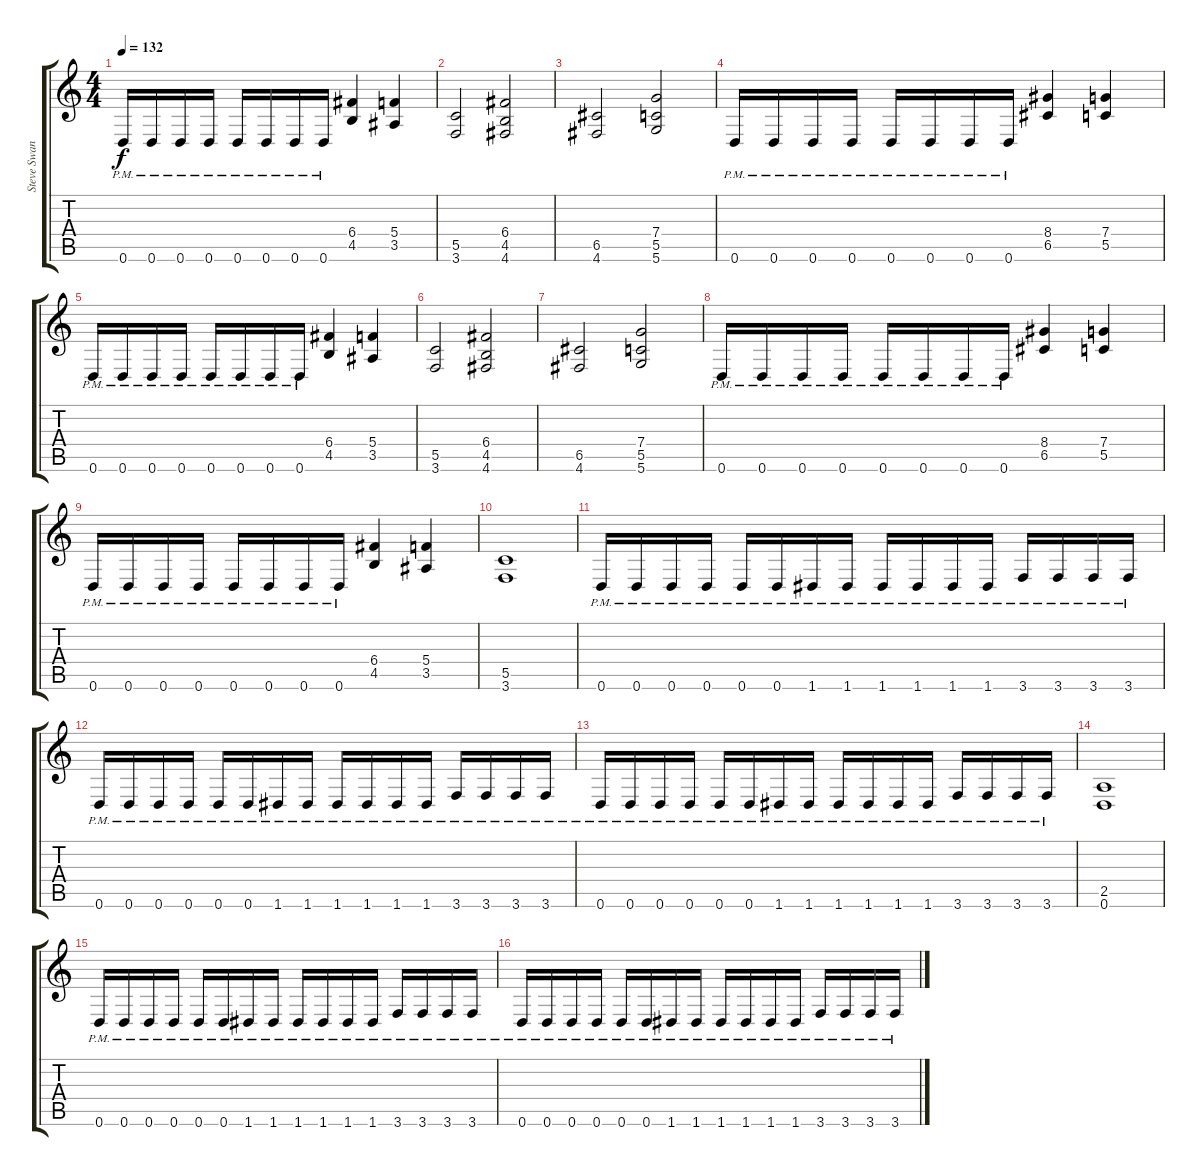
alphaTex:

\track ("Steve Swanson (Rythm Guitar+Solo)" "Steve Swan") {instrument overdrivenguitar}
\staff {score tabs}
\tuning (D4 A3 F3 C3 G2 D2) {hide}
\ts (4 4)
\tempo 132
\clef g2
\ks c
0.6{pm}.16{dy f} 0.6{pm}.16 0.6{pm}.16 0.6{pm}.16 0.6{pm}.16 0.6{pm}.16 0.6{pm}.16 0.6{pm}.16 (6.4 4.5).4 (5.4 3.5).4 |
(5.5 3.6).2 (6.4 4.5 4.6).2 |
(6.5 4.6).2 (7.4 5.5 5.6).2 |
0.6{pm}.16 0.6{pm}.16 0.6{pm}.16 0.6{pm}.16 0.6{pm}.16 0.6{pm}.16 0.6{pm}.16 0.6{pm}.16 (8.4 6.5).4 (7.4 5.5).4 |
0.6{pm}.16 0.6{pm}.16 0.6{pm}.16 0.6{pm}.16 0.6{pm}.16 0.6{pm}.16 0.6{pm}.16 0.6{pm}.16 (6.4 4.5).4 (5.4 3.5).4 |
(5.5 3.6).2 (6.4 4.5 4.6).2 |
(6.5 4.6).2 (7.4 5.5 5.6).2 |
0.6{pm}.16 0.6{pm}.16 0.6{pm}.16 0.6{pm}.16 0.6{pm}.16 0.6{pm}.16 0.6{pm}.16 0.6{pm}.16 (8.4 6.5).4 (7.4 5.5).4 |
0.6{pm}.16 0.6{pm}.16 0.6{pm}.16 0.6{pm}.16 0.6{pm}.16 0.6{pm}.16 0.6{pm}.16 0.6{pm}.16 (6.4 4.5).4 (5.4 3.5).4 |
(5.5 3.6).1 |
0.6{pm}.16 0.6{pm}.16 0.6{pm}.16 0.6{pm}.16 0.6{pm}.16 0.6{pm}.16 1.6{pm}.16 1.6{pm}.16 1.6{pm}.16 1.6{pm}.16 1.6{pm}.16 1.6{pm}.16 3.6{pm}.16 3.6{pm}.16 3.6{pm}.16 3.6{pm}.16 |
0.6{pm}.16 0.6{pm}.16 0.6{pm}.16 0.6{pm}.16 0.6{pm}.16 0.6{pm}.16 1.6{pm}.16 1.6{pm}.16 1.6{pm}.16 1.6{pm}.16 1.6{pm}.16 1.6{pm}.16 3.6{pm}.16 3.6{pm}.16 3.6{pm}.16 3.6{pm}.16 |
0.6{pm}.16 0.6{pm}.16 0.6{pm}.16 0.6{pm}.16 0.6{pm}.16 0.6{pm}.16 1.6{pm}.16 1.6{pm}.16 1.6{pm}.16 1.6{pm}.16 1.6{pm}.16 1.6{pm}.16 3.6{pm}.16 3.6{pm}.16 3.6{pm}.16 3.6{pm}.16 |
(2.5 0.6).1 |
0.6{pm}.16 0.6{pm}.16 0.6{pm}.16 0.6{pm}.16 0.6{pm}.16 0.6{pm}.16 1.6{pm}.16 1.6{pm}.16 1.6{pm}.16 1.6{pm}.16 1.6{pm}.16 1.6{pm}.16 3.6{pm}.16 3.6{pm}.16 3.6{pm}.16 3.6{pm}.16 |
0.6{pm}.16 0.6{pm}.16 0.6{pm}.16 0.6{pm}.16 0.6{pm}.16 0.6{pm}.16 1.6{pm}.16 1.6{pm}.16 1.6{pm}.16 1.6{pm}.16 1.6{pm}.16 1.6{pm}.16 3.6{pm}.16 3.6{pm}.16 3.6{pm}.16 3.6{pm}.16
